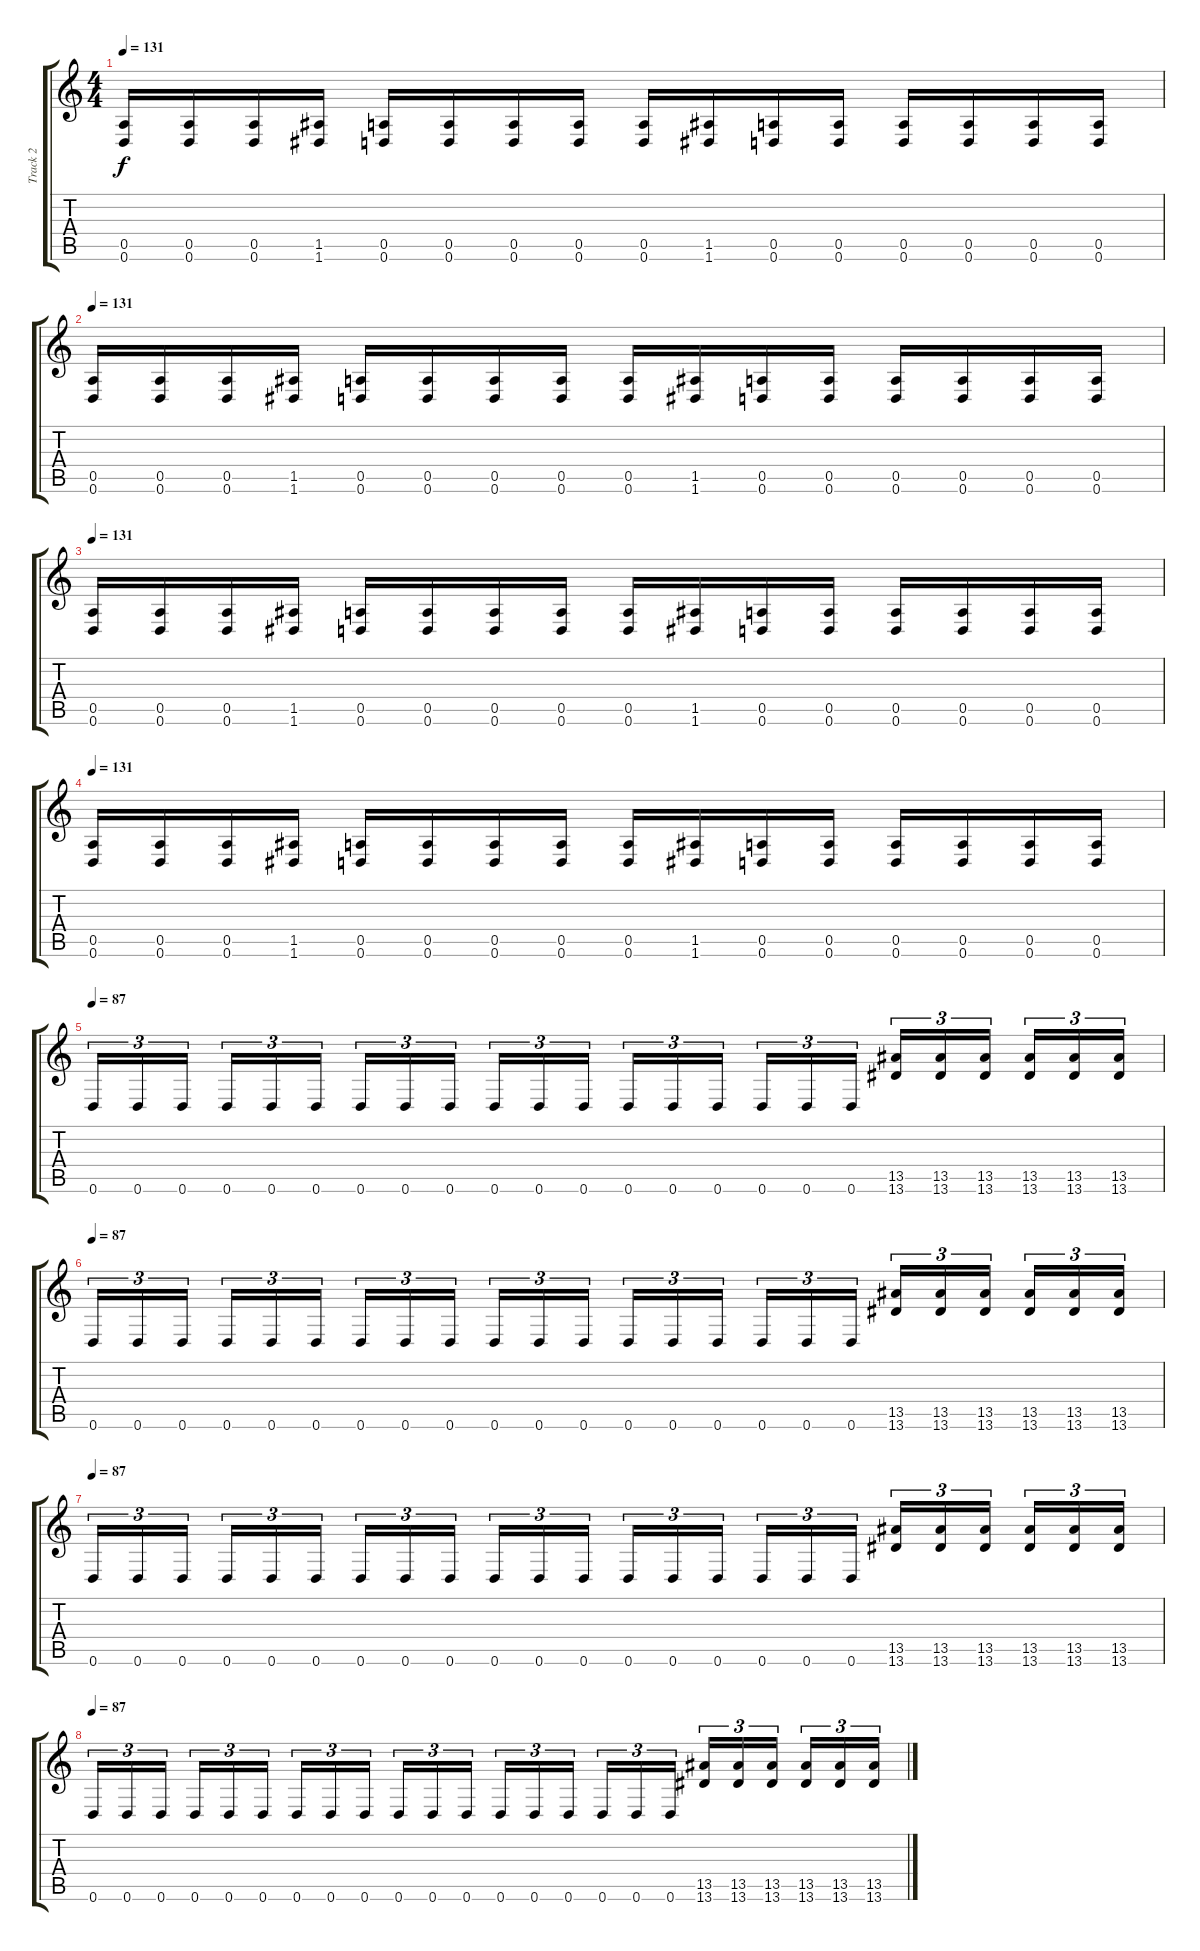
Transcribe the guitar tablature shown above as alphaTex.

\track ("Track 2" "Track 2") {instrument distortionguitar}
\staff {score tabs}
\tuning (D4 B3 G3 D3 A2 D2) {hide}
\ts (4 4)
\tempo 131
\clef g2
\ks c
(0.5 0.6).16{dy f} (0.5 0.6).16 (0.5 0.6).16 (1.5 1.6).16 (0.5 0.6).16 (0.5 0.6).16 (0.5 0.6).16 (0.5 0.6).16 (0.5 0.6).16 (1.5 1.6).16 (0.5 0.6).16 (0.5 0.6).16 (0.5 0.6).16 (0.5 0.6).16 (0.5 0.6).16 (0.5 0.6).16 |
\tempo 131
(0.5 0.6).16 (0.5 0.6).16 (0.5 0.6).16 (1.5 1.6).16 (0.5 0.6).16 (0.5 0.6).16 (0.5 0.6).16 (0.5 0.6).16 (0.5 0.6).16 (1.5 1.6).16 (0.5 0.6).16 (0.5 0.6).16 (0.5 0.6).16 (0.5 0.6).16 (0.5 0.6).16 (0.5 0.6).16 |
\tempo 131
(0.5 0.6).16 (0.5 0.6).16 (0.5 0.6).16 (1.5 1.6).16 (0.5 0.6).16 (0.5 0.6).16 (0.5 0.6).16 (0.5 0.6).16 (0.5 0.6).16 (1.5 1.6).16 (0.5 0.6).16 (0.5 0.6).16 (0.5 0.6).16 (0.5 0.6).16 (0.5 0.6).16 (0.5 0.6).16 |
\tempo 131
(0.5 0.6).16 (0.5 0.6).16 (0.5 0.6).16 (1.5 1.6).16 (0.5 0.6).16 (0.5 0.6).16 (0.5 0.6).16 (0.5 0.6).16 (0.5 0.6).16 (1.5 1.6).16 (0.5 0.6).16 (0.5 0.6).16 (0.5 0.6).16 (0.5 0.6).16 (0.5 0.6).16 (0.5 0.6).16 |
\tempo 87
0.6.16{tu (3 2)} 0.6.16{tu (3 2)} 0.6.16{tu (3 2)} 0.6.16{tu (3 2)} 0.6.16{tu (3 2)} 0.6.16{tu (3 2)} 0.6.16{tu (3 2)} 0.6.16{tu (3 2)} 0.6.16{tu (3 2)} 0.6.16{tu (3 2)} 0.6.16{tu (3 2)} 0.6.16{tu (3 2)} 0.6.16{tu (3 2)} 0.6.16{tu (3 2)} 0.6.16{tu (3 2)} 0.6.16{tu (3 2)} 0.6.16{tu (3 2)} 0.6.16{tu (3 2)} (13.5 13.6).16{tu (3 2)} (13.5 13.6).16{tu (3 2)} (13.5 13.6).16{tu (3 2)} (13.5 13.6).16{tu (3 2)} (13.5 13.6).16{tu (3 2)} (13.5 13.6).16{tu (3 2)} |
\tempo 87
0.6.16{tu (3 2)} 0.6.16{tu (3 2)} 0.6.16{tu (3 2)} 0.6.16{tu (3 2)} 0.6.16{tu (3 2)} 0.6.16{tu (3 2)} 0.6.16{tu (3 2)} 0.6.16{tu (3 2)} 0.6.16{tu (3 2)} 0.6.16{tu (3 2)} 0.6.16{tu (3 2)} 0.6.16{tu (3 2)} 0.6.16{tu (3 2)} 0.6.16{tu (3 2)} 0.6.16{tu (3 2)} 0.6.16{tu (3 2)} 0.6.16{tu (3 2)} 0.6.16{tu (3 2)} (13.5 13.6).16{tu (3 2)} (13.5 13.6).16{tu (3 2)} (13.5 13.6).16{tu (3 2)} (13.5 13.6).16{tu (3 2)} (13.5 13.6).16{tu (3 2)} (13.5 13.6).16{tu (3 2)} |
\tempo 87
0.6.16{tu (3 2)} 0.6.16{tu (3 2)} 0.6.16{tu (3 2)} 0.6.16{tu (3 2)} 0.6.16{tu (3 2)} 0.6.16{tu (3 2)} 0.6.16{tu (3 2)} 0.6.16{tu (3 2)} 0.6.16{tu (3 2)} 0.6.16{tu (3 2)} 0.6.16{tu (3 2)} 0.6.16{tu (3 2)} 0.6.16{tu (3 2)} 0.6.16{tu (3 2)} 0.6.16{tu (3 2)} 0.6.16{tu (3 2)} 0.6.16{tu (3 2)} 0.6.16{tu (3 2)} (13.5 13.6).16{tu (3 2)} (13.5 13.6).16{tu (3 2)} (13.5 13.6).16{tu (3 2)} (13.5 13.6).16{tu (3 2)} (13.5 13.6).16{tu (3 2)} (13.5 13.6).16{tu (3 2)} |
\tempo 87
0.6.16{tu (3 2)} 0.6.16{tu (3 2)} 0.6.16{tu (3 2)} 0.6.16{tu (3 2)} 0.6.16{tu (3 2)} 0.6.16{tu (3 2)} 0.6.16{tu (3 2)} 0.6.16{tu (3 2)} 0.6.16{tu (3 2)} 0.6.16{tu (3 2)} 0.6.16{tu (3 2)} 0.6.16{tu (3 2)} 0.6.16{tu (3 2)} 0.6.16{tu (3 2)} 0.6.16{tu (3 2)} 0.6.16{tu (3 2)} 0.6.16{tu (3 2)} 0.6.16{tu (3 2)} (13.5 13.6).16{tu (3 2)} (13.5 13.6).16{tu (3 2)} (13.5 13.6).16{tu (3 2)} (13.5 13.6).16{tu (3 2)} (13.5 13.6).16{tu (3 2)} (13.5 13.6).16{tu (3 2)}
